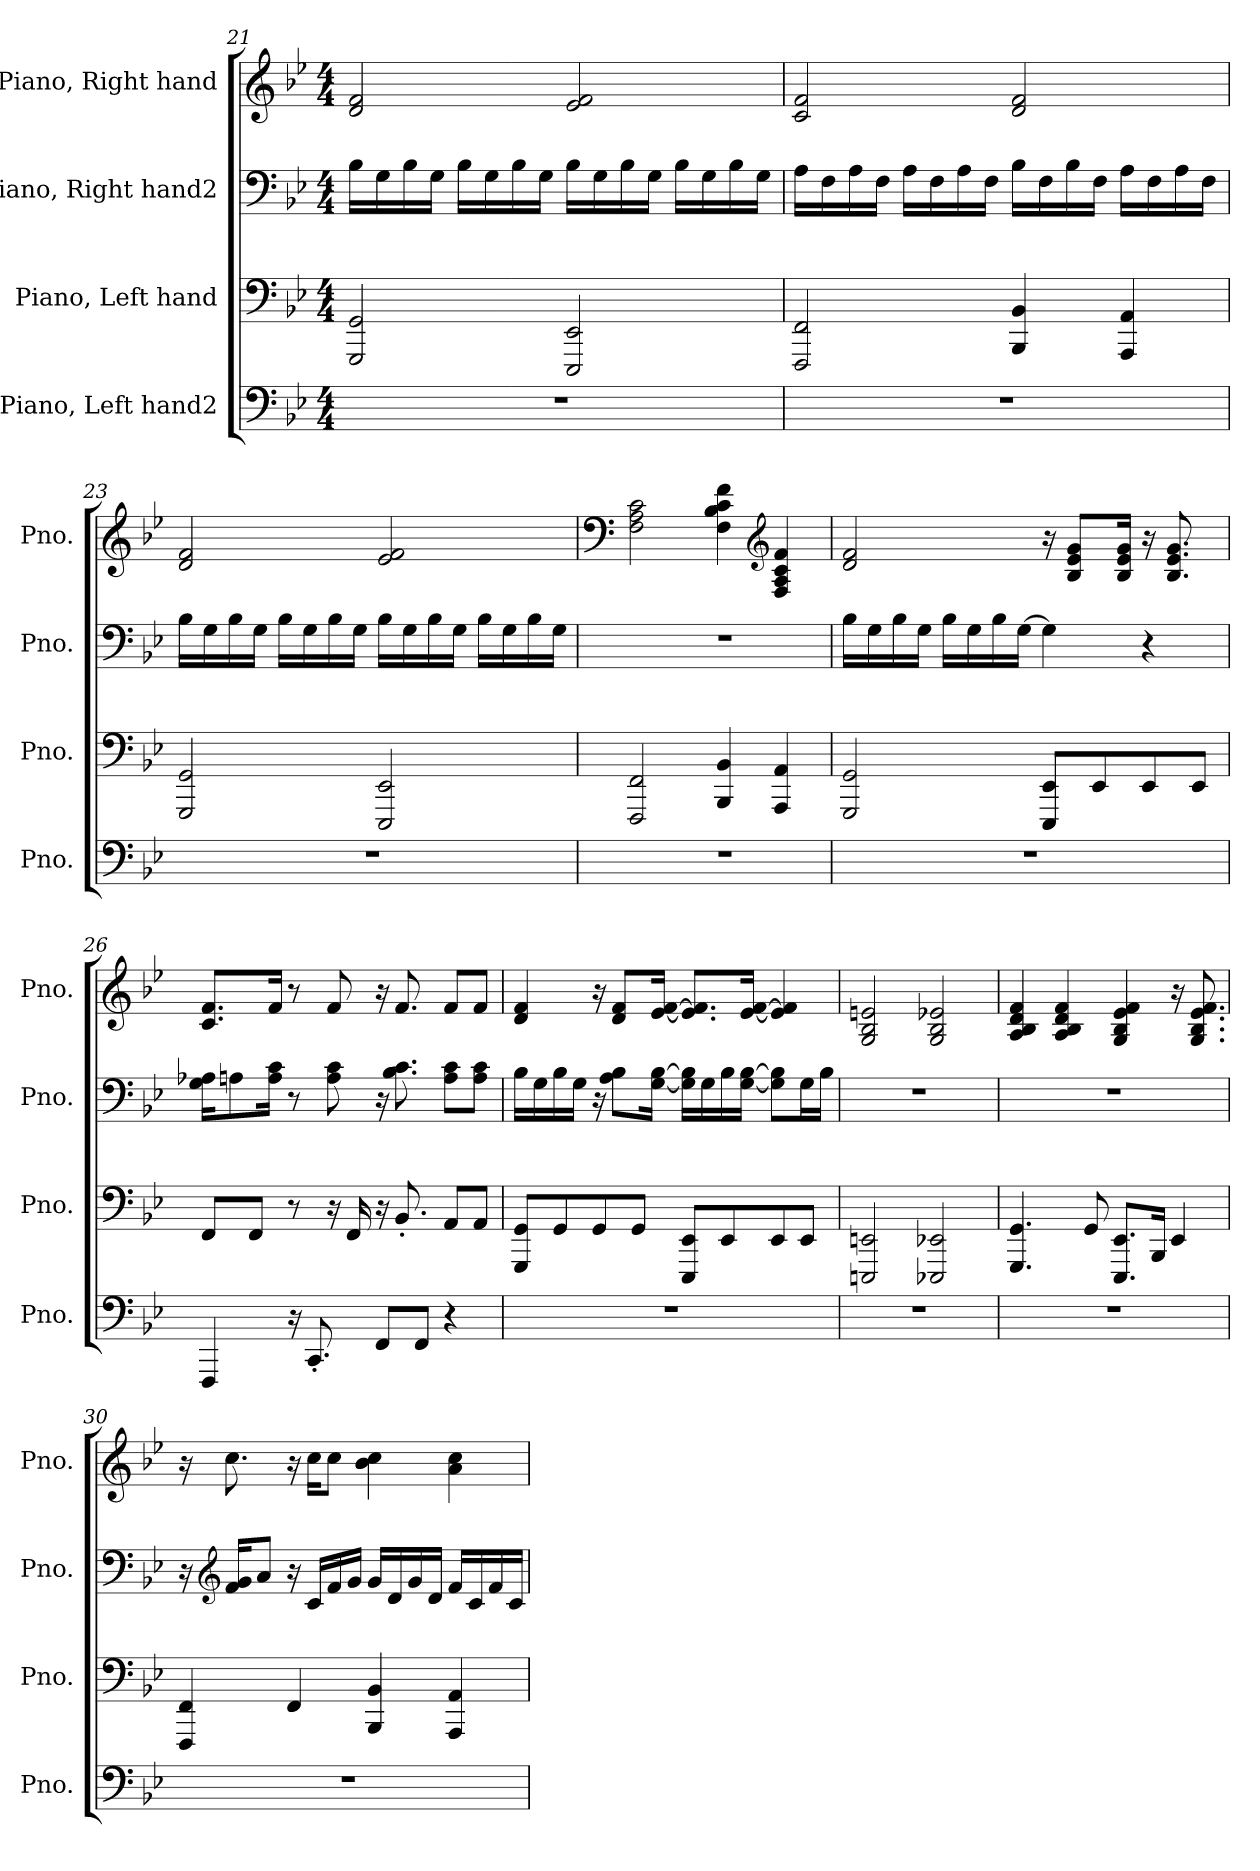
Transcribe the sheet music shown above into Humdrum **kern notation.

**kern	**kern	**kern	**kern
*part4	*part3	*part2	*part1
*staff4	*staff3	*staff2	*staff1
*I"Piano, Left hand2	*I"Piano, Left hand	*I"Piano, Right hand2	*I"Piano, Right hand
*I'Pno.	*I'Pno.	*I'Pno.	*I'Pno.
!!LO:PB:g=z
*clefF4	*clefF4	*clefF4	*clefG2
*k[b-e-]	*k[b-e-]	*k[b-e-]	*k[b-e-]
*M4/4	*M4/4	*M4/4	*M4/4
=21	=21	=21	=21
1r	2GGG/ 2GG/	16B-\LL	2d/ 2f/
.	.	16G\	.
.	.	16B-\	.
.	.	16G\JJ	.
.	.	16B-\LL	.
.	.	16G\	.
.	.	16B-\	.
.	.	16G\JJ	.
.	2EEE-/ 2EE-/	16B-\LL	2e-/ 2f/
.	.	16G\	.
.	.	16B-\	.
.	.	16G\JJ	.
.	.	16B-\LL	.
.	.	16G\	.
.	.	16B-\	.
.	.	16G\JJ	.
=22	=22	=22	=22
1r	2FFF/ 2FF/	16A\LL	2c/ 2f/
.	.	16F\	.
.	.	16A\	.
.	.	16F\JJ	.
.	.	16A\LL	.
.	.	16F\	.
.	.	16A\	.
.	.	16F\JJ	.
.	4BBB-/ 4BB-/	16B-\LL	2d/ 2f/
.	.	16F\	.
.	.	16B-\	.
.	.	16F\JJ	.
.	4AAA/ 4AA/	16A\LL	.
.	.	16F\	.
.	.	16A\	.
.	.	16F\JJ	.
!!LO:LB:g=z
=23	=23	=23	=23
1r	2GGG/ 2GG/	16B-\LL	2d/ 2f/
.	.	16G\	.
.	.	16B-\	.
.	.	16G\JJ	.
.	.	16B-\LL	.
.	.	16G\	.
.	.	16B-\	.
.	.	16G\JJ	.
.	2EEE-/ 2EE-/	16B-\LL	2e-/ 2f/
.	.	16G\	.
.	.	16B-\	.
.	.	16G\JJ	.
.	.	16B-\LL	.
.	.	16G\	.
.	.	16B-\	.
.	.	16G\JJ	.
=24	=24	=24	=24
*	*	*	*clefF4
1r	2FFF/ 2FF/	1r	2F\ 2A\ 2c\
.	4BBB-/ 4BB-/	.	4F\ 4B-\ 4c\ 4f\
*	*	*	*clefG2
.	4AAA/ 4AA/	.	4F/ 4A/ 4c/ 4f/
=25	=25	=25	=25
1r	2GGG/ 2GG/	16B-\LL	2d/ 2f/
.	.	16G\	.
.	.	16B-\	.
.	.	16G\JJ	.
.	.	16B-\LL	.
.	.	16G\	.
.	.	16B-\	.
.	.	[16G\JJ	.
.	8EEE-/ 8EE-/L	4G\]	16r
.	.	.	8B-/ 8e-/ 8g/L
.	8EE-/	.	.
.	.	.	16B-/ 16e-/ 16g/Jk
.	8EE-/	4r	16r
.	.	.	8.B-/ 8.e-/ 8.g/
.	8EE-/J	.	.
!!LO:LB:g=z
=26	=26	=26	=26
4FFF/	8FF/L	16G\ 16A-X\KL	8.c/ 8.f/L
.	.	8An\	.
.	8FF/J	.	.
.	.	16A\ 16c\Jk	16f/Jk
16r	8r	8r	8r
8.CC'/	.	.	.
.	16r	8A\ 8c\	8f/
.	16FF/	.	.
8FF/L	16r	16r	16r
.	8.BB-'/	8.B-\ 8.c\	8.f/
8FF/J	.	.	.
4r	8AA/L	8A\ 8c\L	8f/L
.	8AA/J	8A\ 8c\J	8f/J
=27	=27	=27	=27
1r	8GGG/ 8GG/L	16B-\LL	4d/ 4f/
.	.	16G\	.
.	8GG/	16B-\	.
.	.	16G\JJ	.
.	8GG/	16r	16r
.	.	8A\ 8B-\L	8d/ 8f/L
.	8GG/J	.	.
.	.	[16G\ [16B-\Jk	[16e-/ [16f/Jk
.	8EEE-/ 8EE-/L	16G\] 16B-\]LL	8.e-/] 8.f/]L
.	.	16G\	.
.	8EE-/	16B-\	.
.	.	[16G\ [16B-\JJ	[16e-/ [16f/Jk
.	8EE-/	8G\] 8B-\]L	4e-/] 4f/]
.	8EE-/J	16G\L	.
.	.	16B-\JJ	.
=28	=28	=28	=28
1r	2EEEn/ 2EEn/	1r	2G/ 2B-/ 2en/
.	2EEE-X/ 2EE-X/	.	2G/ 2B-/ 2e-X/
!!LO:PB:g=z
=29	=29	=29	=29
1r	4.GGG/ 4.GG/	1r	4A/ 4B-/ 4d/ 4f/
.	.	.	4A/ 4B-/ 4d/ 4f/
.	8GG/	.	.
.	8.EEE-/ 8.EE-/L	.	4G/ 4B-/ 4e-/ 4f/
.	16BBB-/Jk	.	.
.	4EE-/	.	16r
.	.	.	8.G/ 8.B-/ 8.e-/ 8.f/
=30	=30	=30	=30
1r	4FFF/ 4FF/	16r	16r
*	*	*clefG2	*
.	.	16f/ 16g/KL	8.cc\
.	.	8a/J	.
.	4FF/	16r	16r
.	.	16c/LL	16cc\KL
.	.	16f/	8cc\J
.	.	16g/JJ	.
.	4BBB-/ 4BB-/	16g/LL	4b-\ 4cc\
.	.	16d/	.
.	.	16g/	.
.	.	16d/JJ	.
.	4AAA/ 4AA/	16f/LL	4a\ 4cc\
.	.	16c/	.
.	.	16f/	.
.	.	16c/JJ	.
=	=	=	=
*-	*-	*-	*-
